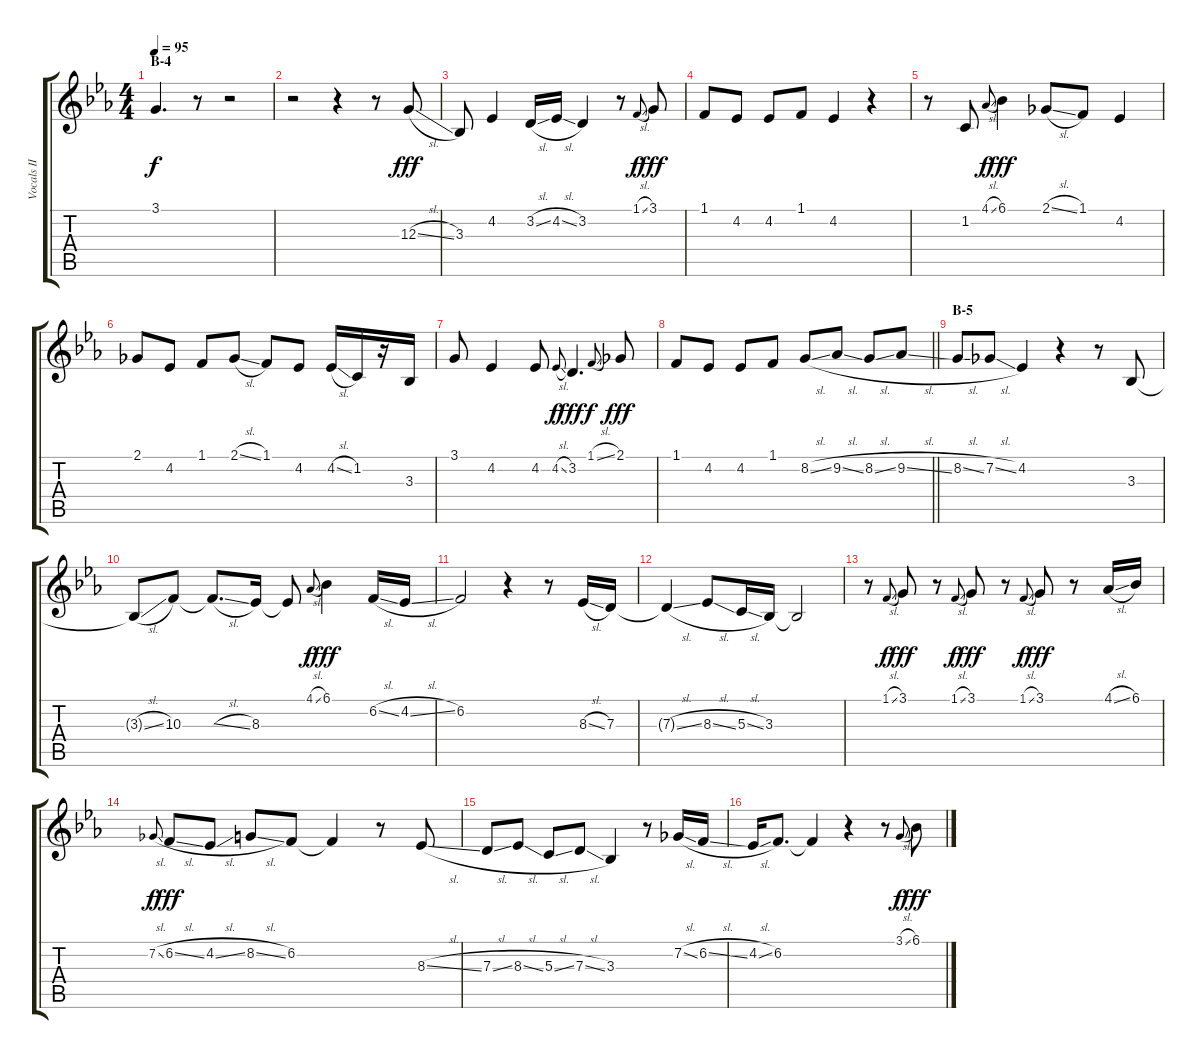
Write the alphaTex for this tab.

\track ("Vocals II" "Vocals II") {instrument voiceoohs}
\staff {score tabs}
\tuning (E4 B3 G3 D3 A2 E2) {hide}
\ts (4 4)
\section ("" "B-4")
\tempo 95
\clef g2
\ks cminor
3.1{t}.4{d dy f} r.8 r.2 |
r.2 r.4 r.8 12.3{sl}.8{dy fff} |
3.3.8 4.2.4 3.2{sl}.16 4.2{sl}.16 3.2.4 r.8 1.1{sl}.8{gr onbeat dy f} 3.1.8{dy fff} |
1.1.8 4.2.8 4.2.8 1.1.8 4.2.4 r.4 |
r.8 1.2.8 4.1{sl}.8{gr onbeat dy f} 6.1.4{dy fff} 2.1{sl}.8 1.1.8 4.2.4 |
2.1.8 4.2.8 1.1.8 2.1{sl}.8 1.1.8 4.2.8 4.2{sl}.16 1.2.16 r.16 3.3.16 |
3.1.8 4.2.4 4.2.8 4.2{sl}.8{gr onbeat dy f} 3.2.4{d dy fff} 1.1{sl}.8{gr onbeat dy f} 2.1.8{dy fff} |
\barLineRight lightlight
1.1.8 4.2.8 4.2.8 1.1.8 8.2{sl}.8 9.2{sl}.8 8.2{sl}.8 9.2{sl}.8 |
\section ("" "B-5")
8.2{sl}.8 7.2{sl}.8 4.2.4 r.4 r.8 3.3.8 |
3.3{sl t}.8 10.3.8 10.3{sl t}.8{d} 8.3.16 8.3{t}.8 4.1{sl}.8{gr onbeat dy f} 6.1.4{dy fff} 6.2{sl}.16 4.2{sl}.16 |
6.2.2 r.4 r.8 8.3{sl}.16 7.3.16 |
7.3{sl t}.4 8.3{sl}.8 5.3{sl}.16 3.3.16 3.3{t}.2 |
r.8 1.1{sl}.8{gr onbeat dy f} 3.1.8{dy fff} r.8 1.1{sl}.8{gr onbeat dy f} 3.1.8{dy fff} r.8 1.1{sl}.8{gr onbeat dy f} 3.1.8{dy fff} r.8 4.1{sl}.16 6.1.16 |
7.2{sl}.8{gr onbeat dy f} 6.2{sl}.8{dy fff} 4.2{sl}.8 8.2{sl}.8 6.2.8 6.2{t}.4 r.8 8.3{sl}.8 |
7.3{sl}.8 8.3{sl}.8 5.3{sl}.8 7.3{sl}.8 3.3.4 r.8 7.2{sl}.16 6.2{sl}.16 |
4.2{sl}.16 6.2.8{d} 6.2{t}.4 r.4 r.8 3.1{sl}.8{gr onbeat dy f} 6.1.8{dy fff}
